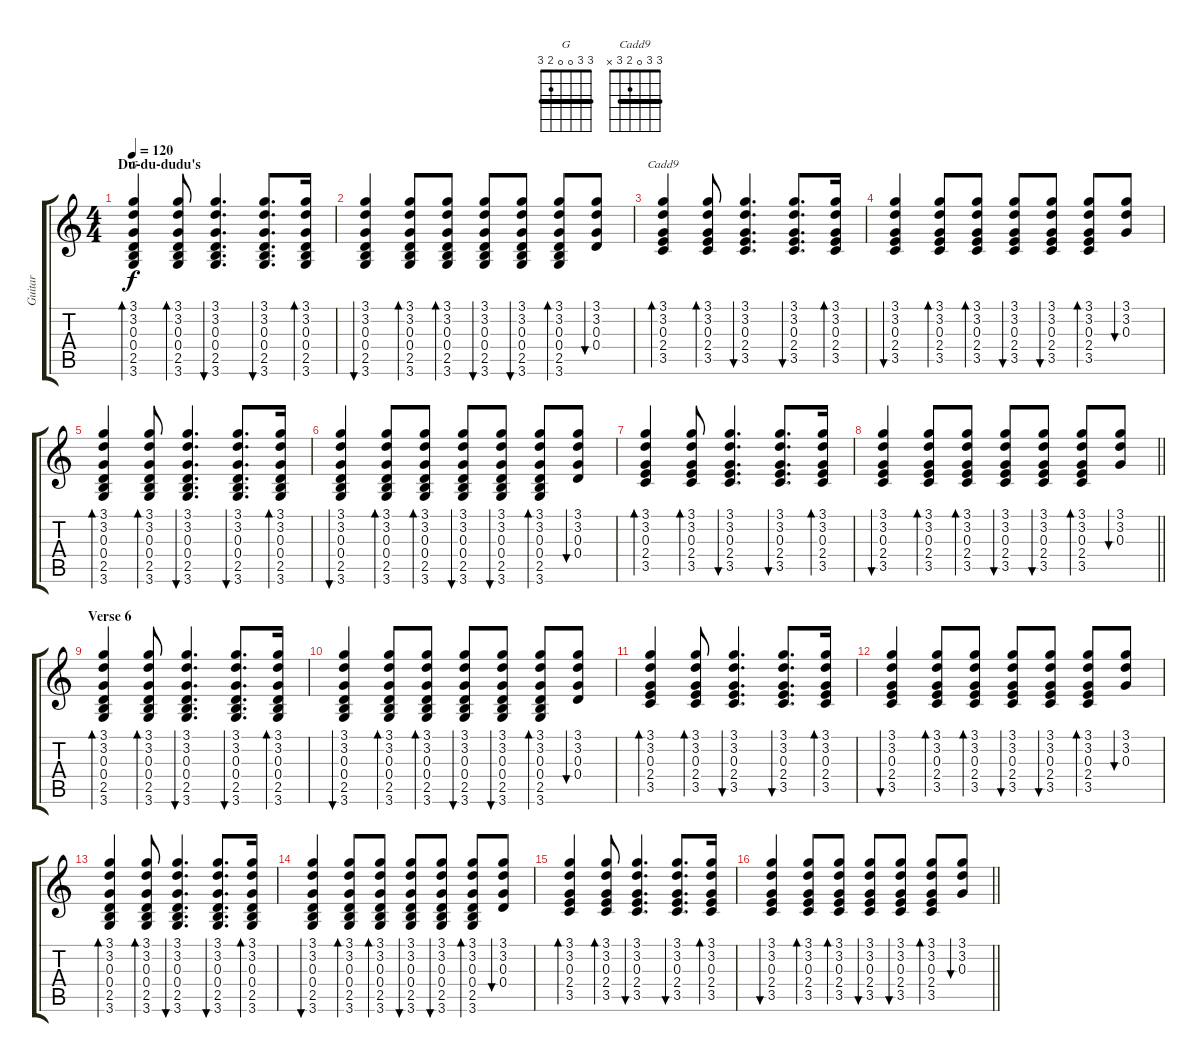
\track ("Guitar" "Guitar") {instrument acousticguitarsteel}
\staff {score tabs}
\tuning (E4 B3 G3 D3 A2 E2) {hide}
\chord ("G" 3 3 0 0 2 3) {barre 3}
\chord ("Cadd9" 3 3 0 2 3 x) {barre 3}
\ts (4 4)
\section ("" "Du-du-dudu's")
\tempo 120
\clef g2
\ks c
(3.1 3.2 0.3 0.4 2.5 3.6).4{bd 60 ch "G" dy f} (3.1 3.2 0.3 0.4 2.5 3.6).8{bd 60} (3.1 3.2 0.3 0.4 2.5 3.6).4{d bu 60} (3.1 3.2 0.3 0.4 2.5 3.6).8{d bu 60} (3.1 3.2 0.3 0.4 2.5 3.6).16{bd 60} |
(3.1 3.2 0.3 0.4 2.5 3.6).4{bu 60} (3.1 3.2 0.3 0.4 2.5 3.6).8{bd 60} (3.1 3.2 0.3 0.4 2.5 3.6).8{bd 60} (3.1 3.2 0.3 0.4 2.5 3.6).8{bu 60} (3.1 3.2 0.3 0.4 2.5 3.6).8{bu 60} (3.1 3.2 0.3 0.4 2.5 3.6).8{bd 60} (3.1 3.2 0.3 0.4).8{bu 60} |
(3.1 3.2 0.3 2.4 3.5).4{bd 60 ch "Cadd9"} (3.1 3.2 0.3 2.4 3.5).8{bd 60} (3.1 3.2 0.3 2.4 3.5).4{d bu 60} (3.1 3.2 0.3 2.4 3.5).8{d bu 60} (3.1 3.2 0.3 2.4 3.5).16{bd 60} |
(3.1 3.2 0.3 2.4 3.5).4{bu 60} (3.1 3.2 0.3 2.4 3.5).8{bd 60} (3.1 3.2 0.3 2.4 3.5).8{bd 60} (3.1 3.2 0.3 2.4 3.5).8{bu 60} (3.1 3.2 0.3 2.4 3.5).8{bu 60} (3.1 3.2 0.3 2.4 3.5).8{bd 60} (3.1 3.2 0.3).8{bu 60} |
(3.1 3.2 0.3 0.4 2.5 3.6).4{bd 60} (3.1 3.2 0.3 0.4 2.5 3.6).8{bd 60} (3.1 3.2 0.3 0.4 2.5 3.6).4{d bu 60} (3.1 3.2 0.3 0.4 2.5 3.6).8{d bu 60} (3.1 3.2 0.3 0.4 2.5 3.6).16{bd 60} |
(3.1 3.2 0.3 0.4 2.5 3.6).4{bu 60} (3.1 3.2 0.3 0.4 2.5 3.6).8{bd 60} (3.1 3.2 0.3 0.4 2.5 3.6).8{bd 60} (3.1 3.2 0.3 0.4 2.5 3.6).8{bu 60} (3.1 3.2 0.3 0.4 2.5 3.6).8{bu 60} (3.1 3.2 0.3 0.4 2.5 3.6).8{bd 60} (3.1 3.2 0.3 0.4).8{bu 60} |
(3.1 3.2 0.3 2.4 3.5).4{bd 60} (3.1 3.2 0.3 2.4 3.5).8{bd 60} (3.1 3.2 0.3 2.4 3.5).4{d bu 60} (3.1 3.2 0.3 2.4 3.5).8{d bu 60} (3.1 3.2 0.3 2.4 3.5).16{bd 60} |
\barLineRight lightlight
(3.1 3.2 0.3 2.4 3.5).4{bu 60} (3.1 3.2 0.3 2.4 3.5).8{bd 60} (3.1 3.2 0.3 2.4 3.5).8{bd 60} (3.1 3.2 0.3 2.4 3.5).8{bu 60} (3.1 3.2 0.3 2.4 3.5).8{bu 60} (3.1 3.2 0.3 2.4 3.5).8{bd 60} (3.1 3.2 0.3).8{bu 60} |
\section ("" "Verse 6")
(3.1 3.2 0.3 0.4 2.5 3.6).4{bd 60} (3.1 3.2 0.3 0.4 2.5 3.6).8{bd 60} (3.1 3.2 0.3 0.4 2.5 3.6).4{d bu 60} (3.1 3.2 0.3 0.4 2.5 3.6).8{d bu 60} (3.1 3.2 0.3 0.4 2.5 3.6).16{bd 60} |
(3.1 3.2 0.3 0.4 2.5 3.6).4{bu 60} (3.1 3.2 0.3 0.4 2.5 3.6).8{bd 60} (3.1 3.2 0.3 0.4 2.5 3.6).8{bd 60} (3.1 3.2 0.3 0.4 2.5 3.6).8{bu 60} (3.1 3.2 0.3 0.4 2.5 3.6).8{bu 60} (3.1 3.2 0.3 0.4 2.5 3.6).8{bd 60} (3.1 3.2 0.3 0.4).8{bu 60} |
(3.1 3.2 0.3 2.4 3.5).4{bd 60} (3.1 3.2 0.3 2.4 3.5).8{bd 60} (3.1 3.2 0.3 2.4 3.5).4{d bu 60} (3.1 3.2 0.3 2.4 3.5).8{d bu 60} (3.1 3.2 0.3 2.4 3.5).16{bd 60} |
(3.1 3.2 0.3 2.4 3.5).4{bu 60} (3.1 3.2 0.3 2.4 3.5).8{bd 60} (3.1 3.2 0.3 2.4 3.5).8{bd 60} (3.1 3.2 0.3 2.4 3.5).8{bu 60} (3.1 3.2 0.3 2.4 3.5).8{bu 60} (3.1 3.2 0.3 2.4 3.5).8{bd 60} (3.1 3.2 0.3).8{bu 60} |
(3.1 3.2 0.3 0.4 2.5 3.6).4{bd 60} (3.1 3.2 0.3 0.4 2.5 3.6).8{bd 60} (3.1 3.2 0.3 0.4 2.5 3.6).4{d bu 60} (3.1 3.2 0.3 0.4 2.5 3.6).8{d bu 60} (3.1 3.2 0.3 0.4 2.5 3.6).16{bd 60} |
(3.1 3.2 0.3 0.4 2.5 3.6).4{bu 60} (3.1 3.2 0.3 0.4 2.5 3.6).8{bd 60} (3.1 3.2 0.3 0.4 2.5 3.6).8{bd 60} (3.1 3.2 0.3 0.4 2.5 3.6).8{bu 60} (3.1 3.2 0.3 0.4 2.5 3.6).8{bu 60} (3.1 3.2 0.3 0.4 2.5 3.6).8{bd 60} (3.1 3.2 0.3 0.4).8{bu 60} |
(3.1 3.2 0.3 2.4 3.5).4{bd 60} (3.1 3.2 0.3 2.4 3.5).8{bd 60} (3.1 3.2 0.3 2.4 3.5).4{d bu 60} (3.1 3.2 0.3 2.4 3.5).8{d bu 60} (3.1 3.2 0.3 2.4 3.5).16{bd 60} |
\barLineRight lightlight
(3.1 3.2 0.3 2.4 3.5).4{bu 60} (3.1 3.2 0.3 2.4 3.5).8{bd 60} (3.1 3.2 0.3 2.4 3.5).8{bd 60} (3.1 3.2 0.3 2.4 3.5).8{bu 60} (3.1 3.2 0.3 2.4 3.5).8{bu 60} (3.1 3.2 0.3 2.4 3.5).8{bd 60} (3.1 3.2 0.3).8{bu 60}
